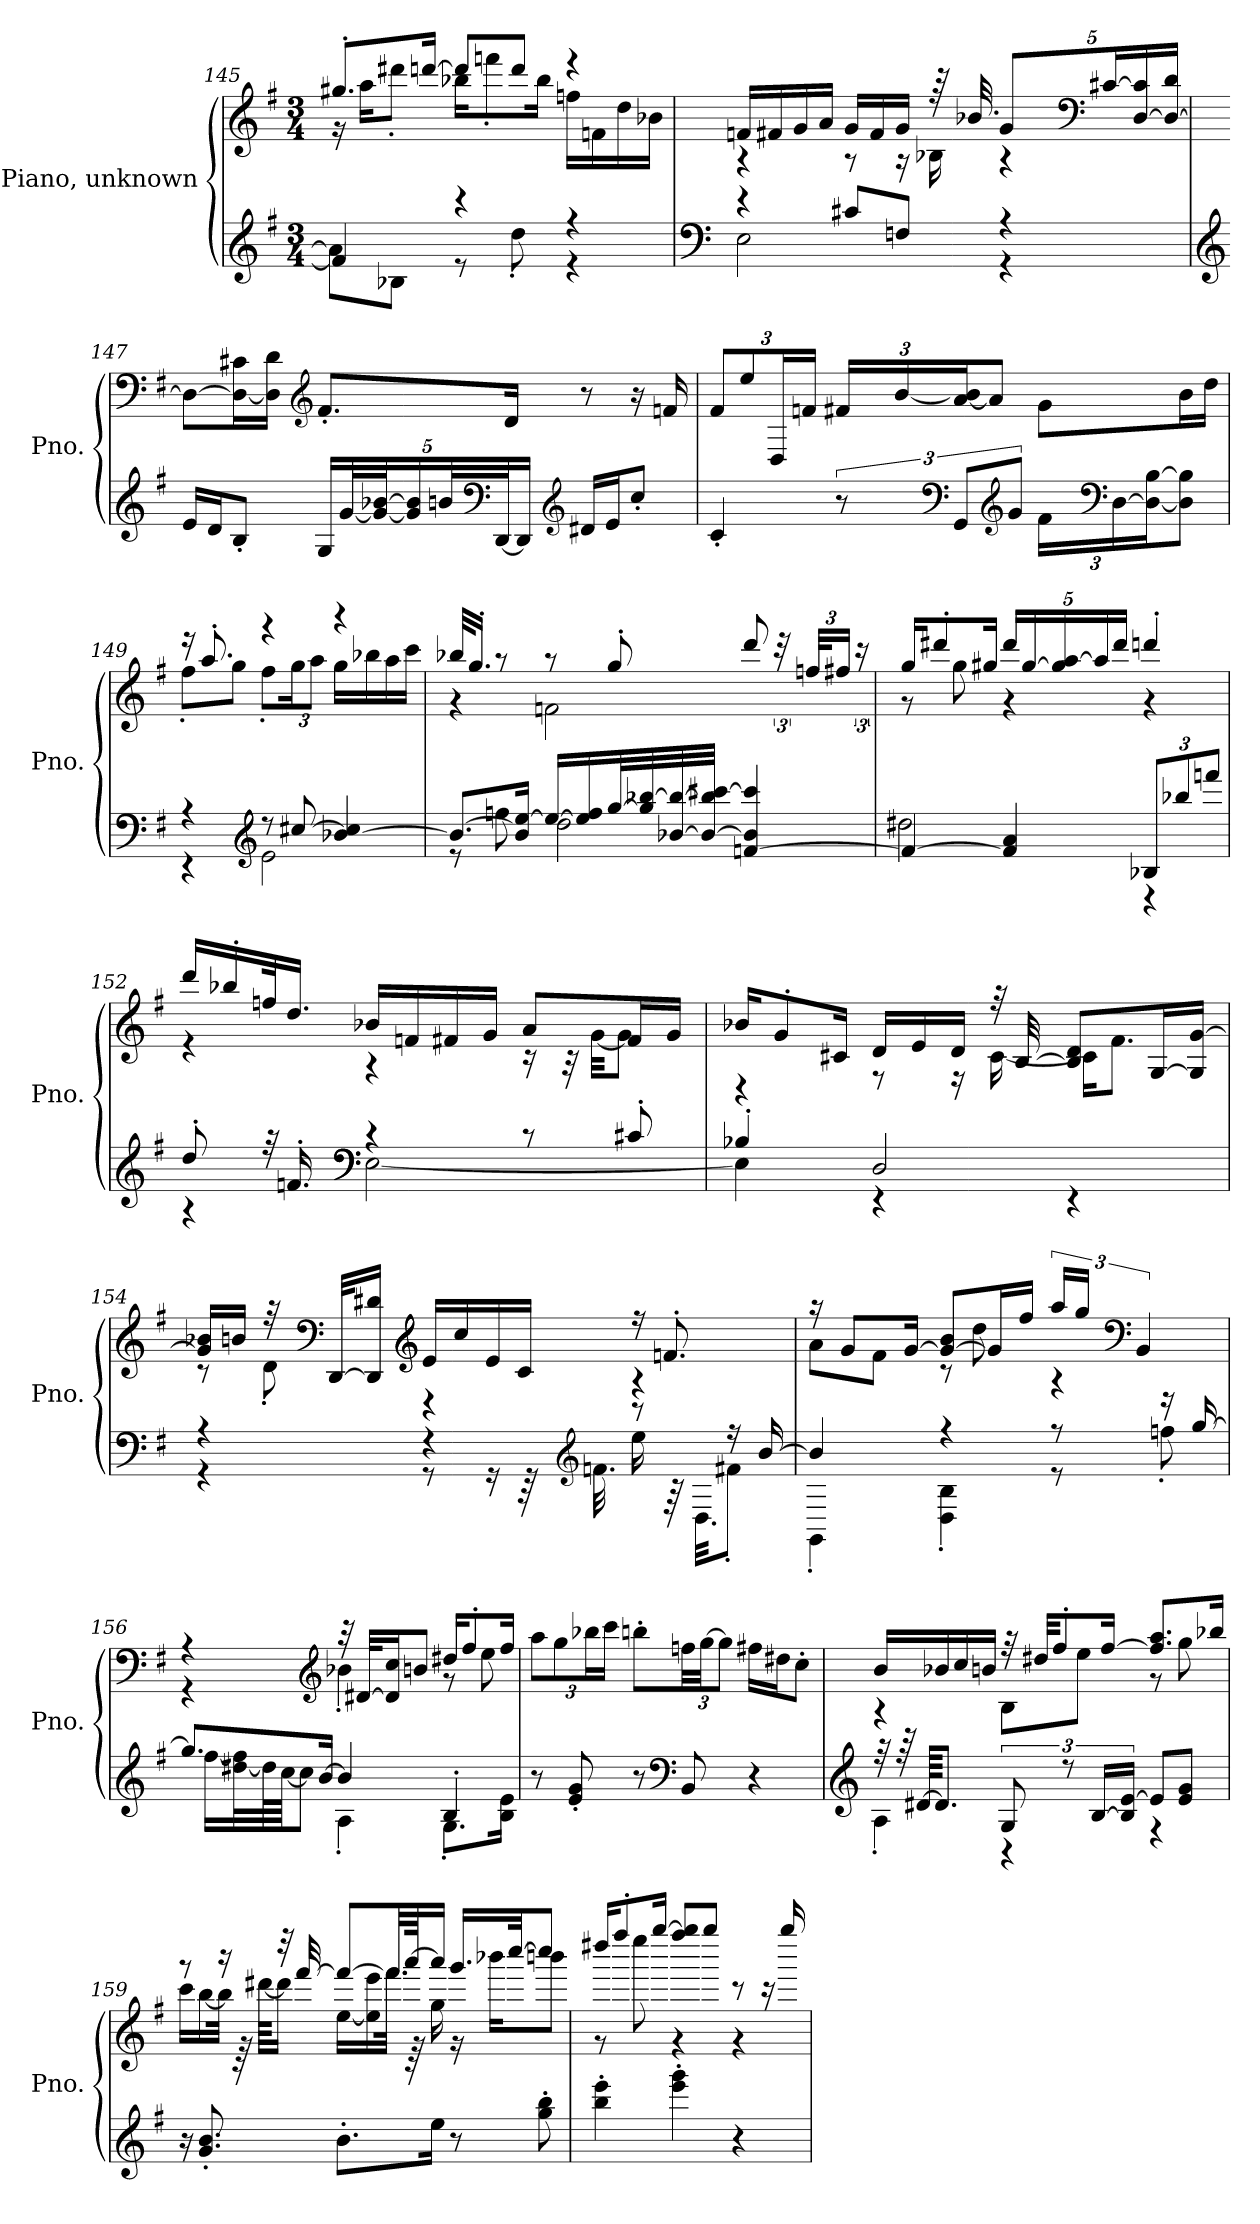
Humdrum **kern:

**kern	**kern
*part1	*part1
*staff2	*staff1
*I"Piano, unknown	*
*I'Pno.	*
!!LO:PB:g=z
*clefG2	*clefG2
*k[f#]	*k[f#]
*M3/4	*M3/4
=145	=145
*^	*^
4f/]	8a\L]	8.gg#X'/L	16r
.	.	.	16aa\KL
.	8B-X\J	.	8ddd#X'\J
.	.	[16dddn/Jk	.
4r	8r	8ddd/L]	16bb-X\KL
.	.	.	8fffn'\
.	8dd'\	8ddd/J	.
.	.	.	16bb-\Jk
4r	4r	4r	16ffn\LL
.	.	.	16fn\
.	.	.	16dd\
.	.	.	16b-X\JJ
=146	=146	=146	=146
*clefF4	*	*	*
4r	2E\	16fn/LL	4r
.	.	16f#X/	.
.	.	16g/	.
.	.	16a/JJ	.
8c#X/L	.	16g/LL	8r
.	.	16f#/	.
8Fn/J	.	16g/JJ	16r
.	.	64r	16B-X\
.	.	32.b-X/	.
*	*	*Xbrackettup	*
4r	4r	10g/L	4r
*	*	*clefF4	*
.	.	[20c#X/L	.
.	.	[20D/ 20c#/]	.
.	.	20D/_ 20d/JJ	.
*v	*v	*	*
*	*v	*v
!!LO:LB:g=z
=147	=147
*clefG2	*
16e/LL	8D\L_
16d/J	.
8B'/J	16D\_ 16c#X\L
.	16D\] 16d\JJ
*	*clefG2
*Xbrackettup	*
20G/LL	8.f#'/L
[40g/L	.
40g/_ [40b-X/J	.
20g/] 20b-/]	.
40bn/L	.
*clefF4	*
[40DD/J	.
.	16d/Jk
20DD/JJ]	.
*clefG2	*
16d#X/LL	8r
16e/J	.
8cc'/J	16r
.	16fn/
=148	=148
4c'/	12f#/L
.	12ee/
.	24D/L
.	24fn/JJ
*brackettup	*
12r	24f#X/LL
.	[24b/
*clefF4	*
12GG/L	[24a/ 24b/]J
.	8a/J]
*clefG2	*
12g/J	.
*Xbrackettup	*
24f#\LL	8g\L
*clefF4	*
[24D\	.
24D\_ [24B\J	.
8D\] 8B\]J	16b\L
.	16dd\JJ
!!LO:LB:g=z
=149	=149
*^	*^
4r	4r	16r	8ff#'\L
.	.	8.aa'/	.
.	.	.	8gg\J
*clefG2	*	*	*
8r	2e\	4r	8ff#'\L
[8cc#X/	.	.	24gg\K
.	.	.	12aa\J
[4b-X/ 4cc#/]	.	4r	16gg\LL
.	.	.	16bb-X\
.	.	.	16aa\
.	.	.	16ccc\JJ
=150	=150	=150	=150
8.b-/L_	8r	32bb-X/KLL	4r
.	.	16.gg'/JJ	.
.	8ffn\	8r	.
16b-/] [16ee/Jk	.	.	.
16ee/LL_	2dd\	8r	2fn\
16ee/] 16ff/	.	.	.
[32gg/L	.	8gg'/	.
32gg/] [32bb-X/	.	.	.
[32b-X/ 32bb-/_	.	.	.
32b-/_ 32bb-/] [32ccc#X/JJJ	.	.	.
[4fn/ 4b-/] 4ccc#/]	.	8ddd/	.
*	*	*brackettup	*
.	.	48r	.
.	.	48ffn/KLL	.
.	.	24ff#X/JJ	.
.	.	24r	.
!!LO:LB:g=z	!!
=151	=151	=151	=151
4f/_	2dd#X\	16gg/KL	8r
.	.	8ddd#X'/	.
.	.	.	8gg\
.	.	16gg#X/Jk	.
*	*	*Xbrackettup	*
4f/] 4a/	.	20ddd#/LL	4r
.	.	[20gg#/	.
.	.	20gg#/] [20aa/	.
.	.	20aa/]	.
.	.	20ddd#/JJ	.
12B-X/L	4r	4dddn'/	4r
12bb-X/	.	.	.
12fffn/J	.	.	.
=152	=152	=152	=152
8dd'/	4r	16ddd/LL	4r
.	.	16bb-X'/	.
32r	.	32ffn/K	.
16.fn'/	.	16.dd/JJ	.
*clefF4	*	*	*
4r	[2E\	16b-X/LL	4r
.	.	16fn/	.
.	.	16f#X/	.
.	.	16g/JJ	.
8r	.	8a/L	16r
.	.	.	32r
.	.	.	[32g\KKL
8c#X'/	.	16f#/L	8g\J]
.	.	16g/JJ	.
!!LO:LB:g=z	!!
=153	=153	=153	=153
4B-X'/	4E\]	16b-X/KL	4r
.	.	8g'/	.
.	.	16c#X/Jk	.
2D/	4r	16d/LL	8r
.	.	16e/	.
.	.	16d/JJ	16r
.	.	32r	[16c#\
.	.	[32B/	.
.	4r	8B/] 8d/L	16c#\KL]
.	.	.	8.f#\J
.	.	[16G/L	.
.	.	16G/] [16g/JJ	.
=154	=154	=154	=154
4r	4r	16g/] 16b-X/LL	8r
.	.	16bn/JJ	.
.	.	32r	8d'\
*	*	*clefF4	*
.	.	[32DD/KLL	.
.	.	16DD/] 16d#X/JJ	.
*	*	*clefG2	*
4r	8r	16e/LL	4r
.	.	16cc/	.
.	16r	16e/	.
.	64r	16c/JJ	.
*clefG2	*	*	*
.	32.fn\	.	.
8r	16ee\	16r	4r
.	64r	8.fn'/	.
.	32.D\KKL	.	.
16r	8f#X'\J	.	.
[16b/	.	.	.
!!LO:LB:g=z	!!
=155	=155	=155	=155
4b/]	4GG'\	16r	8a\L
.	.	8g/L	.
.	.	.	8f#\J
.	.	[16g/Jk	.
4r	4D\' 4B\'	8g/_ 8b/L	8r
.	.	16g/L]	8dd\
.	.	16ff#/JJ	.
*	*	*brackettup	*
8r	8r	24aa/LL	4r
.	.	24gg/JJ	.
*	*	*clefF4	*
.	.	6BB/	.
16r	8ffn'\	.	.
[16gg/	.	.	.
=156	=156	=156	=156
8.gg/L]	[16ff#\LL	4r	4r
.	[32dd#X\ 32ff#\]L	.	.
.	64dd#\L]	.	.
.	[64cc\JJJ	.	.
.	8cc\J]	.	.
[16b/Jk	.	.	.
*	*	*clefG2	*
4b/]	4A'\	32r	4b-X'\
.	.	[32d#X/KLL	.
.	.	16d#/] 16cc/J	.
.	.	8bn/J	.
4B'/	8.G'\L	16dd#X/KL	8r
.	.	8ff#'/	.
.	.	.	8ee\
.	16B\ 16e\Jk	16ff#/Jk	.
*v	*v	*	*
*	*v	*v
!!LO:PB:g=z
=157	=157
*	*Xbrackettup
8r	12aa\L
.	12gg\
8e/' 8g/'	.
.	24bb-X\L
.	24ccc\JJ
8r	8bbn'\L
*clefF4	*
8BB/	48ffn\LL
.	[48gg\JJ
.	12gg\J]
4r	16ff#X\LL
.	16dd#X\J
.	8cc'\J
=158	=158
*clefG2	*
*^	*^
32r	4A'\	16b/LL	4r
64r	.	.	.
[64d#X/KKKL	.	.	.
8.d#/J]	.	16b-X/	.
.	.	16cc/	.
.	.	16bn/JJ	.
*brackettup	*	*	*
12G/	4r	32r	8B\L
.	.	32dd#X/KKL	.
.	.	8ff#'/	.
12r	.	.	.
.	.	.	8ee\J
[24B/LL	.	.	.
.	.	[16ff#/Jk	.
24B/] [24e/JJ	.	.	.
8e/L]	4r	8.ff#/] 8.aa/L	8r
8e/ 8g/J	.	.	8gg\
.	.	16bb-X/Jk	.
*v	*v	*	*
!!LO:LB:g=z	!!
=159	=159	=159
16r	8r	16ccc\LL
8.g/' 8.b/'	.	[16bb\
.	16r	32bb\JJk]
.	.	64r
.	.	[64ddd#X\KKLL
.	32r	16ddd#\JJ]
.	[32fff#/	.
8.b'\L	8fff#/L_	[16ee\LL
.	.	16ee\] 16eee\
.	32.fff#/LL]	32.fff#\JJk
.	[64aaa/JK	64r
16ee\Jk	16aaa/JJ]	16gg\
8r	16.ggg/LL	16r
.	.	16bbb-X\KL
.	[32cccc/JK	.
8gg\' 8bb\'	8cccc/J]	8bbbn\J
=160	=160	=160
4bb\' 4eee\'	16dddd#X/KL	8r
.	8ffff#'/	.
.	.	8eeee\
.	[16gggg/Jk	.
4eee\' 4ggg\'	8ffff#/ 8gggg/]L	4r
.	8gggg/J	.
4r	8r	4r
.	16r	.
.	16gggg/	.
*	*v	*v
=	=
*-	*-
